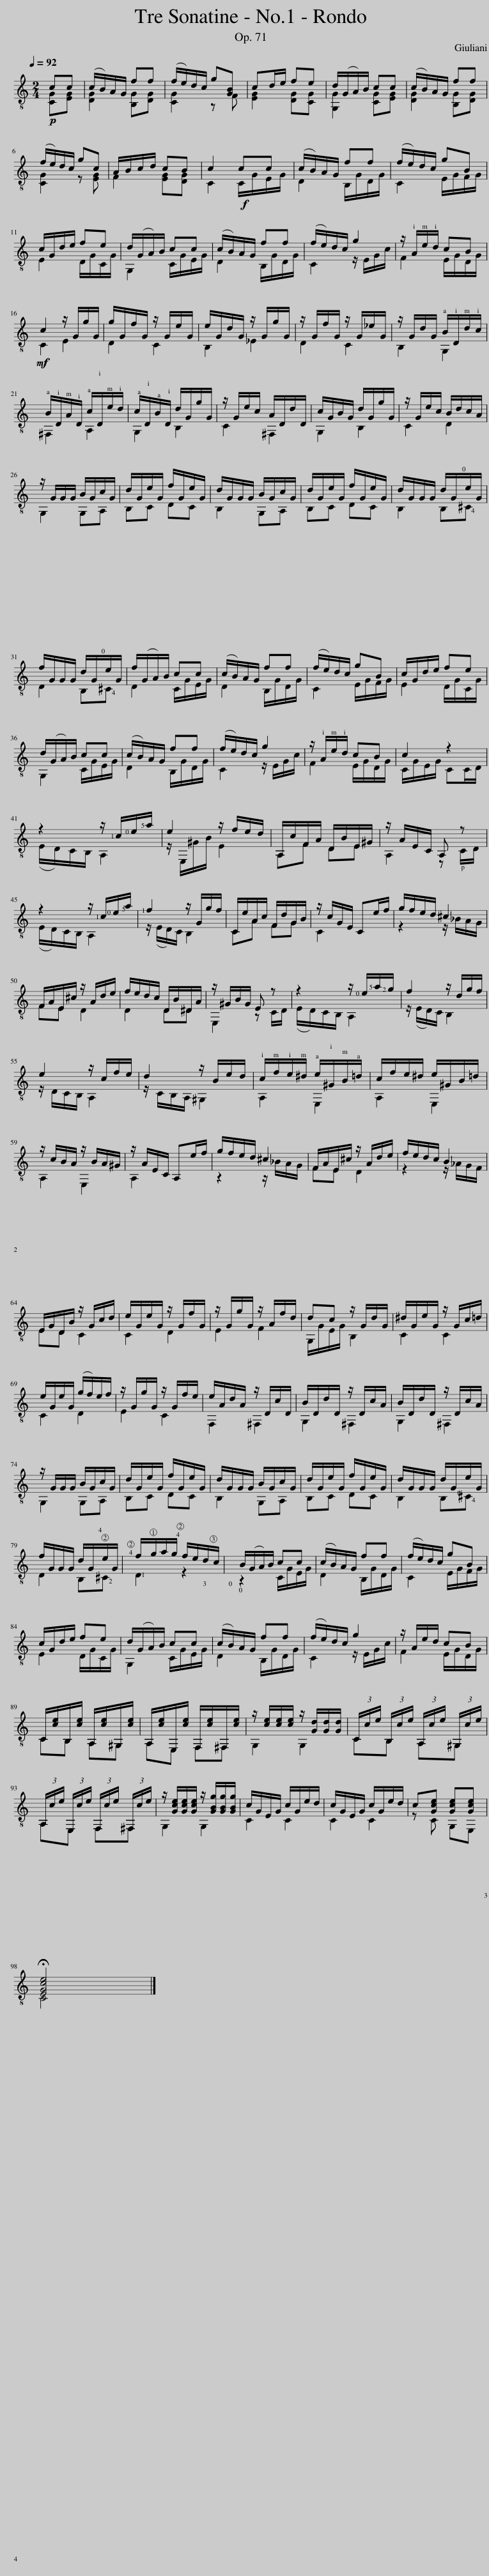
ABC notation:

X:1
%%score ( 1 2 )
L:1/8
Q:1/4=92
M:2/4
I:linebreak $
K:C
V:1 treble-8
V:2 treble-8
V:1
!p! cc | (c/B/)A/G/ ff | (f/e/)d/c/ g[GB] | cd/e/ fe | d/(G/A/)B/ cc | %5
 (c/B/)A/G/ ff |$ (f/e/)d/c/ gc | A/B/c/d/ cB | c2 cc | (c/B/)A/G/ ff | %10
 (f/e/)d/c/ gB |$ c/G/d/e/ fe | d/(G/A/)B/ cc | (c/B/)A/G/ ff | (f/e/)d/c/ g2 | %15
 z/ A/e/d/ cB |$!mf! c2 z/ G/g/G/ | g/G/f/G/ z/ G/e/G/ | e/G/d/G/ z/ G/g/G/ | z/ G/f/G/ z/ G/_e/G/ | %20
 z/ G/d/G/ B/D/d/c/ |$ B/D/A/D/ c/D/e/d/ | c/D/B/D/ d/G/g/G/ | z/ G/e/c/ A/D/d/D/ | c/G/B/G/ d/G/g/G/ | %25
 z/ G/e/c/ B/d/c/A/ |$ z/ G/G/G/ B/G/c/G/ | d/G/e/G/ f/G/e/G/ | d/G/G/G/ B/G/c/G/ | d/G/e/G/ f/G/e/G/ | %30
 d/G/G/G/ d/G/!0!e/G/ |$ f/G/G/G/ d/G/!0!e/G/ | f/(G/A/)B/ cc | (c/B/)A/G/ ff | (f/e/)d/c/ gB | %35
 c/G/d/e/ fe |$ d/(G/A/)B/ cc | (c/B/)A/G/ ff | (f/e/)d/c/ g2 | z/ A/e/d/ cB | %40
 c2 z2 |$ z2 z/ !1!c/!0!e/!5!a/ | e2 z/ f/e/d/ | A,/c/F/A/ D/B/E/^G/ | z/ A/E/C/ A, z |$ %45
 z2 z/ !1!c/!0!e/!5!a/ | !1!f2 z/ G/g/f/ | C/e/A/c/ F/d/G/B/ | z/ c/G/E/ Ce/f/ | g/f/e/d/ ^c2 |$ %50
 F/A/E/^c/ z/ A/d/e/ | f/e/d/c/ D/B/^D/A/ | z/ ^G/B/G/ E z | z2 z/ !0!e/!5!a/!2!g/ | f2 z/ d/g/f/ |$ %55
 e2 z/ c/f/e/ | d2 z/ B/e/d/ | c/f/e/^d/ e/^G/B/=d/ | c/f/e/^d/ e/^G/B/=d/ |$ z/ c/B/A/ z/ B/A/^G/ | %60
 z/ A/E/C/ A,e/f/ | g/f/e/d/ ^c2 | F/A/E/^c/ z/ A/d/e/ | f/e/d/c/ B2 |$ E/G/D/B/ z/ G/c/d/ | %65
 e/G/e/G/ z/ G/f/G/ | z/ G/g/G/ z/ A/f/d/ | dc z/ G/d/G/ | ^d/G/e/G/ z/ G/c/=d/ |$ e/G/e/G/ (g/f/)e/f/ | %70
 z/ G/g/G/ z/ G/f/e/ | e/A/d/A/ z/ D/c/D/ | B/D/d/D/ z/ D/c/A/ | B/D/d/D/ z/ D/c/A/ |$ z/ G/G/G/ B/G/c/G/ | %75
 d/G/e/G/ f/G/e/G/ | d/G/G/G/ B/G/c/G/ | d/G/e/G/ f/G/e/G/ | d/G/G/G/ d/G/!0!e/G/ |$ f/G/G/G/ d/G/!4!e/G/ | %80
 !4!f/!1!g/a/g/ !4!f/e/d/!3!c/ | !0!B/(!0!G/A/)B/ cc | (c/B/)A/G/ ff | (f/e/)d/c/ gB |$ c/G/d/e/ fe | %85
 d/(G/A/)B/ cc | (c/B/)A/G/ ff | (f/e/)d/c/ g2 | z/ A/e/d/ cB |$ C/[ce]/B,/[ce]/ A,/[ce]/^G,/[ce]/ | %90
 A,/[ce]/E,/[ce]/ F,/[ce]/^F,/[ce]/ | z/ [ce]/[ce]/[ce]/ z/ [Gd]/[Gd]/[Gd]/ | (3C/c/e/ (3B,/c/e/ (3A,/c/e/ (3^G,/c/e/ |$ (3A,/c/e/ (3E,/c/e/ (3F,/c/e/ (3^F,/c/e/ | z/ [Gce]/[Gce]/[Gce]/ z/ [GBg]/[GBg]/[GBg]/ | %95
 c/G/E/G/ c/G/e/d/ | c/G/E/G/ c/G/e/d/ | c[Gce] [Gce][Gce] |$ !fermata![EGce]4 |] %99
V:2
 [CG][EG] | [DG]2 [B,G][DG] | [CG]2 z F | [EG]2 [DG][CG] | [G,G]2 [CG][EG] | %5
 [DG]2 [B,G][DG] |$ [CG]2 z [EG] | F2 [EG][DG] | C2 C/!f!G/E/G/ | D2 B,/G/D/G/ | %10
 C2 E/G/F/G/ |$ E2 D/G/C/G/ | G,2 C/G/E/G/ | D2 B,/G/D/G/ | C2 z/ E/G/c/ | %15
 F2 E/G/D/G/ |$ C2 E2 | D2 C2 | B,2 _E2 | D2 C2 | %20
 B,2 G,2 |$ ^F,2 A,2 | G,2 B,2 | C2 ^F,2 | G,2 B,2 | %25
 C2 D2 |$ G,2 G,A, | B,C DC | B,2 G,A, | B,C DC | %30
 B,2 B,!4!^C |$ D2 B,!4!^C | D2 C/G/E/G/ | D2 B,/G/D/G/ | C2 E/G/F/G/ | %35
 E2 D/G/C/G/ |$ G,2 C/G/E/G/ | D2 B,/G/D/G/ | C2 z/ E/G/c/ | F2 E/G/D/G/ | %40
 C/G/E/G/ CC/D/ |$ (E/D/)C/B,/ A,2 | z/ E,/^G/B/ E2 | A,F DE | A,2 z C/D/ |$ %45
 (E/D/)C/B,/ A,2 | z/ (E/D/)C/ B,2 | CA FG | C2 x2 | z2 z/ _B/A/G/ |$ %50
 FE D2 | D2 D^D | E,2 z C/D/ | (E/D/)C/B,/ A,2 | z/ (E/D/)C/ B,2 |$ %55
 z/ D/C/B,/ A,2 | z/ C/B,/A,/ ^G,2 | A,2 E,2 | A,2 E,2 |$ A,2 E,2 | %60
 A,2 x2 | z2 z/ _B/A/G/ | FE D2 | z2 z/ _A/G/F/ |$ ED C2 | %65
 C2 D2 | E2 F2 | G,/G/E/G/ B,2 | C2 C2 |$ C2 D2 | %70
 E2 C2 | F,2 ^F,2 | G,2 ^F,2 | G,2 ^F,2 |$ G,2 G,A, | %75
 B,C DC | B,2 G,A, | B,C DC | B,2 B,!4!^C |$ D2 B,!2!^C | %80
 D2 z2 | z2 C/G/E/G/ | D2 B,/G/D/G/ | C2 E/G/F/G/ |$ E2 D/G/C/G/ | %85
 G,2 C/G/E/G/ | D2 B,/G/D/G/ | C2 z/ E/G/c/ | F2 E/G/D/G/ |$ CB, A,^G, | %90
 A,E, F,^F, | G,2 G,2 | CB, A,^G, |$ A,E, F,^F, | G,2 G,2 | %95
 C2 C2 | C2 C2 | z C G,E, |$ C4 |] %99
